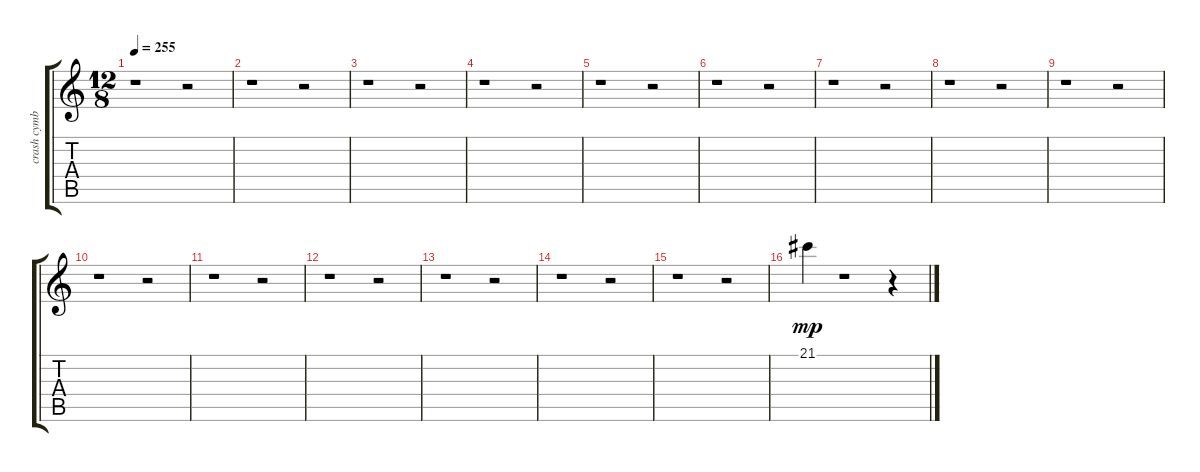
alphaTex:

\track ("crash cymbal        " "crash cymb") {instrument drawbarorgan}
\staff {score tabs}
\tuning (E4 B3 G3 D3 A2 E2) {hide}
\ts (12 8)
\tempo 255
\clef g2
\ks c
r.1{dy f} r.2 |
r.1 r.2 |
r.1 r.2 |
r.1 r.2 |
r.1 r.2 |
r.1 r.2 |
r.1 r.2 |
r.1 r.2 |
r.1 r.2 |
r.1 r.2 |
r.1 r.2 |
r.1 r.2 |
r.1 r.2 |
r.1 r.2 |
r.1 r.2 |
21.1.4{dy mp} r.1 r.4
